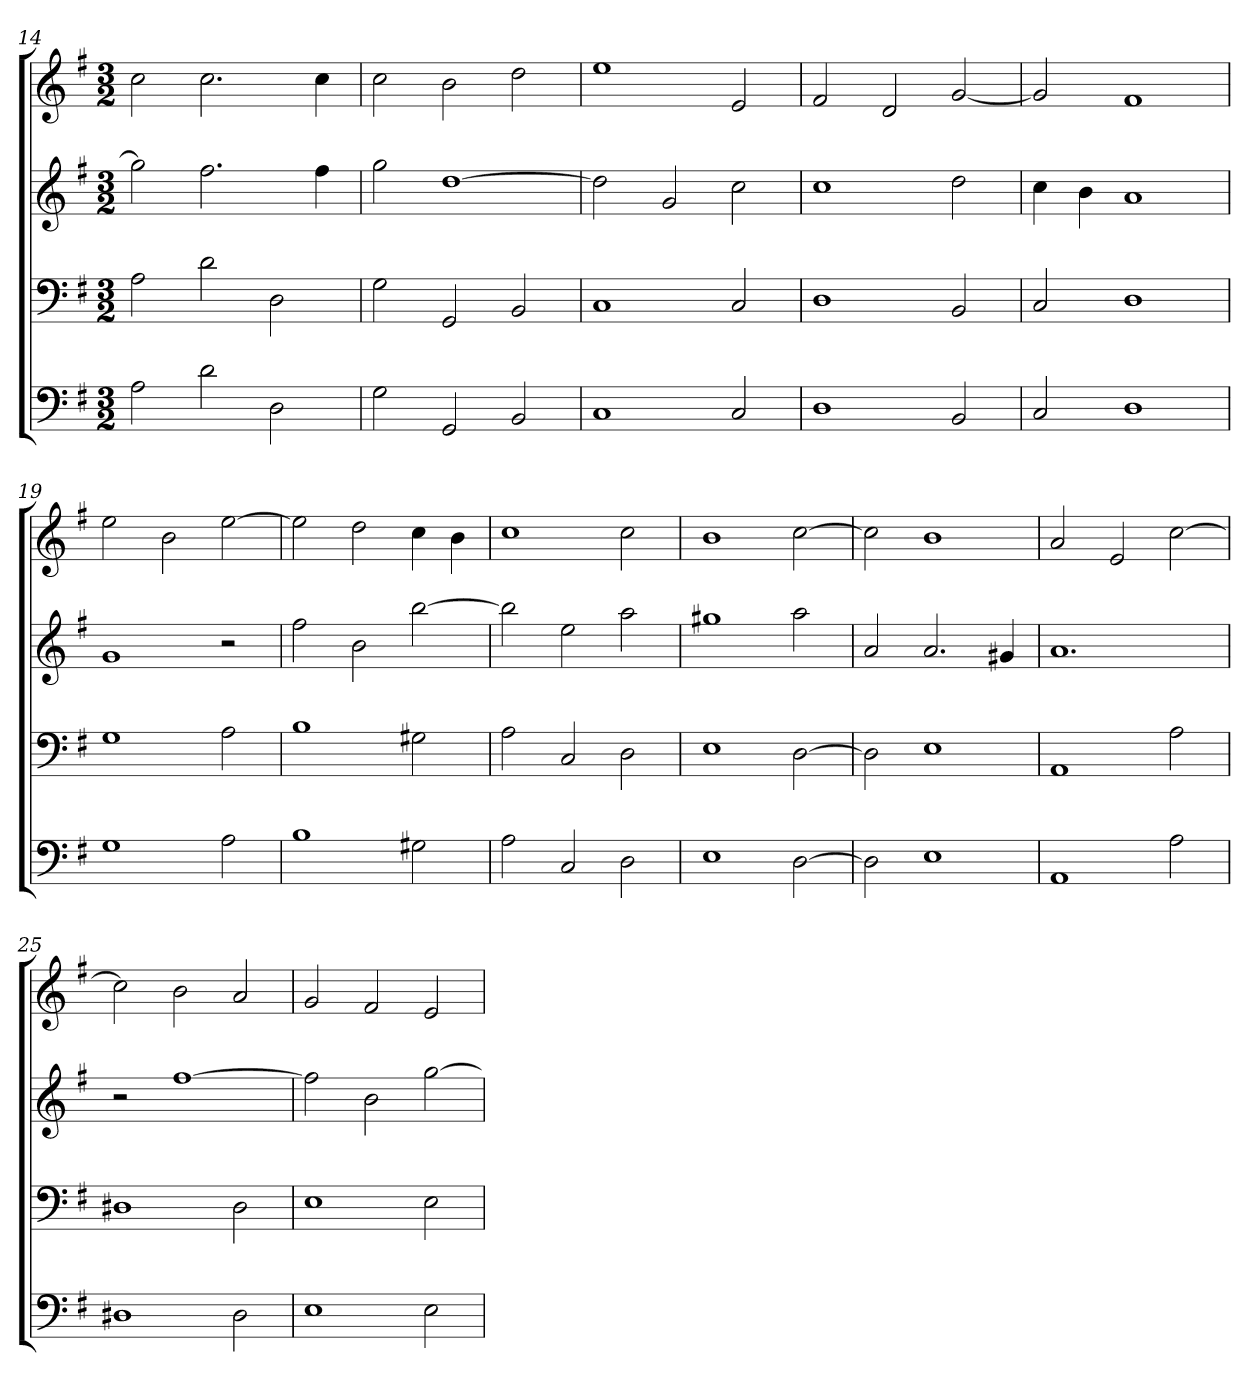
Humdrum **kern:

**kern	**kern	**kern	**kern
*part4	*part3	*part2	*part1
*staff4	*staff3	*staff2	*staff1
*k[f#]	*k[f#]	*k[f#]	*k[f#]
*e:	*e:	*e:	*e:
*M3/2	*M3/2	*M3/2	*M3/2
=14	=14	=14	=14
2A	2A	2gg]	2cc
2d	2d	2.ff#	2.cc
2D	2D	.	.
.	.	4ff#	4cc
=15	=15	=15	=15
2G	2G	2gg	2cc
2GG	2GG	[1dd	2b
2BB	2BB	.	2dd
=16	=16	=16	=16
1C	1C	2dd]	1ee
.	.	2g	.
2C	2C	2cc	2e
=17	=17	=17	=17
1D	1D	1cc	2f#
.	.	.	2d
2BB	2BB	2dd	[2g
=18	=18	=18	=18
2C	2C	4cc	2g]
.	.	4b	.
1D	1D	1a	1f#
=19	=19	=19	=19
1G	1G	1g	2ee
.	.	.	2b
2A	2A	2r	[2ee
=20	=20	=20	=20
1B	1B	2ff#	2ee]
.	.	2b	2dd
2G#X	2G#X	[2bb	4cc
.	.	.	4b
=21	=21	=21	=21
2A	2A	2bb]	1cc
2C	2C	2ee	.
2D	2D	2aa	2cc
=22	=22	=22	=22
1E	1E	1gg#X	1b
[2D	[2D	2aa	[2cc
=23	=23	=23	=23
2D]	2D]	2a	2cc]
1E	1E	2.a	1b
.	.	4g#X	.
=24	=24	=24	=24
1AA	1AA	1.a	2a
.	.	.	2e
2A	2A	.	[2cc
=25	=25	=25	=25
1D#X	1D#X	2r	2cc]
.	.	[1ff#	2b
2D#	2D#	.	2a
=26	=26	=26	=26
1E	1E	2ff#]	2g
.	.	2b	2f#
2E	2E	[2gg	2e
=	=	=	=
*-	*-	*-	*-
